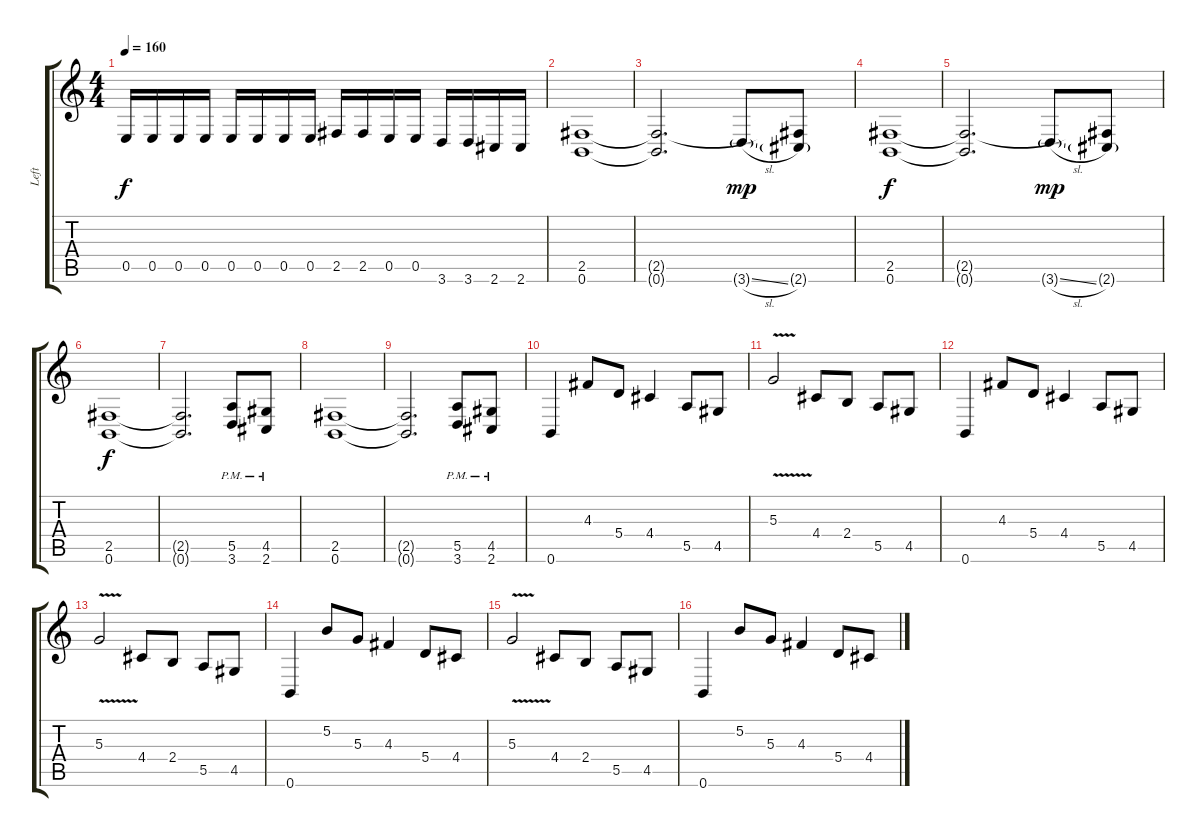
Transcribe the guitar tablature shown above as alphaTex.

\track ("Left" "Left") {instrument distortionguitar}
\staff {score tabs}
\tuning (B3 Gb3 D3 A2 E2 B1) {hide}
\ts (4 4)
\tempo 160
\clef g2
\ks c
0.5.16{dy f} 0.5.16 0.5.16 0.5.16 0.5.16 0.5.16 0.5.16 0.5.16 2.5.16 2.5.16 0.5.16 0.5.16 3.6.16 3.6.16 2.6.16 2.6.16 |
(2.5 0.6).1 |
(2.5{t} 0.6{t}).2{d} 3.6{sl g}.8{dy mp} (2.5{t} 2.6{g}).8 |
(2.5 0.6).1{dy f} |
(2.5{t} 0.6{t}).2{d} 3.6{sl g}.8{dy mp} (2.5{t} 2.6{g}).8 |
(2.5 0.6).1{dy f} |
(2.5{t} 0.6{t}).2{d} (5.5{pm} 3.6{pm}).8 (4.5{pm} 2.6{pm}).8 |
(2.5 0.6).1 |
(2.5{t} 0.6{t}).2{d} (5.5{pm} 3.6{pm}).8 (4.5{pm} 2.6{pm}).8 |
0.6.4 4.3.8 5.4.8 4.4.4 5.5.8 4.5.8 |
5.3{v}.2 4.4.8 2.4.8 5.5.8 4.5.8 |
0.6.4 4.3.8 5.4.8 4.4.4 5.5.8 4.5.8 |
5.3{v}.2 4.4.8 2.4.8 5.5.8 4.5.8 |
0.6.4 5.2.8 5.3.8 4.3.4 5.4.8 4.4.8 |
5.3{v}.2 4.4.8 2.4.8 5.5.8 4.5.8 |
0.6.4 5.2.8 5.3.8 4.3.4 5.4.8 4.4.8
